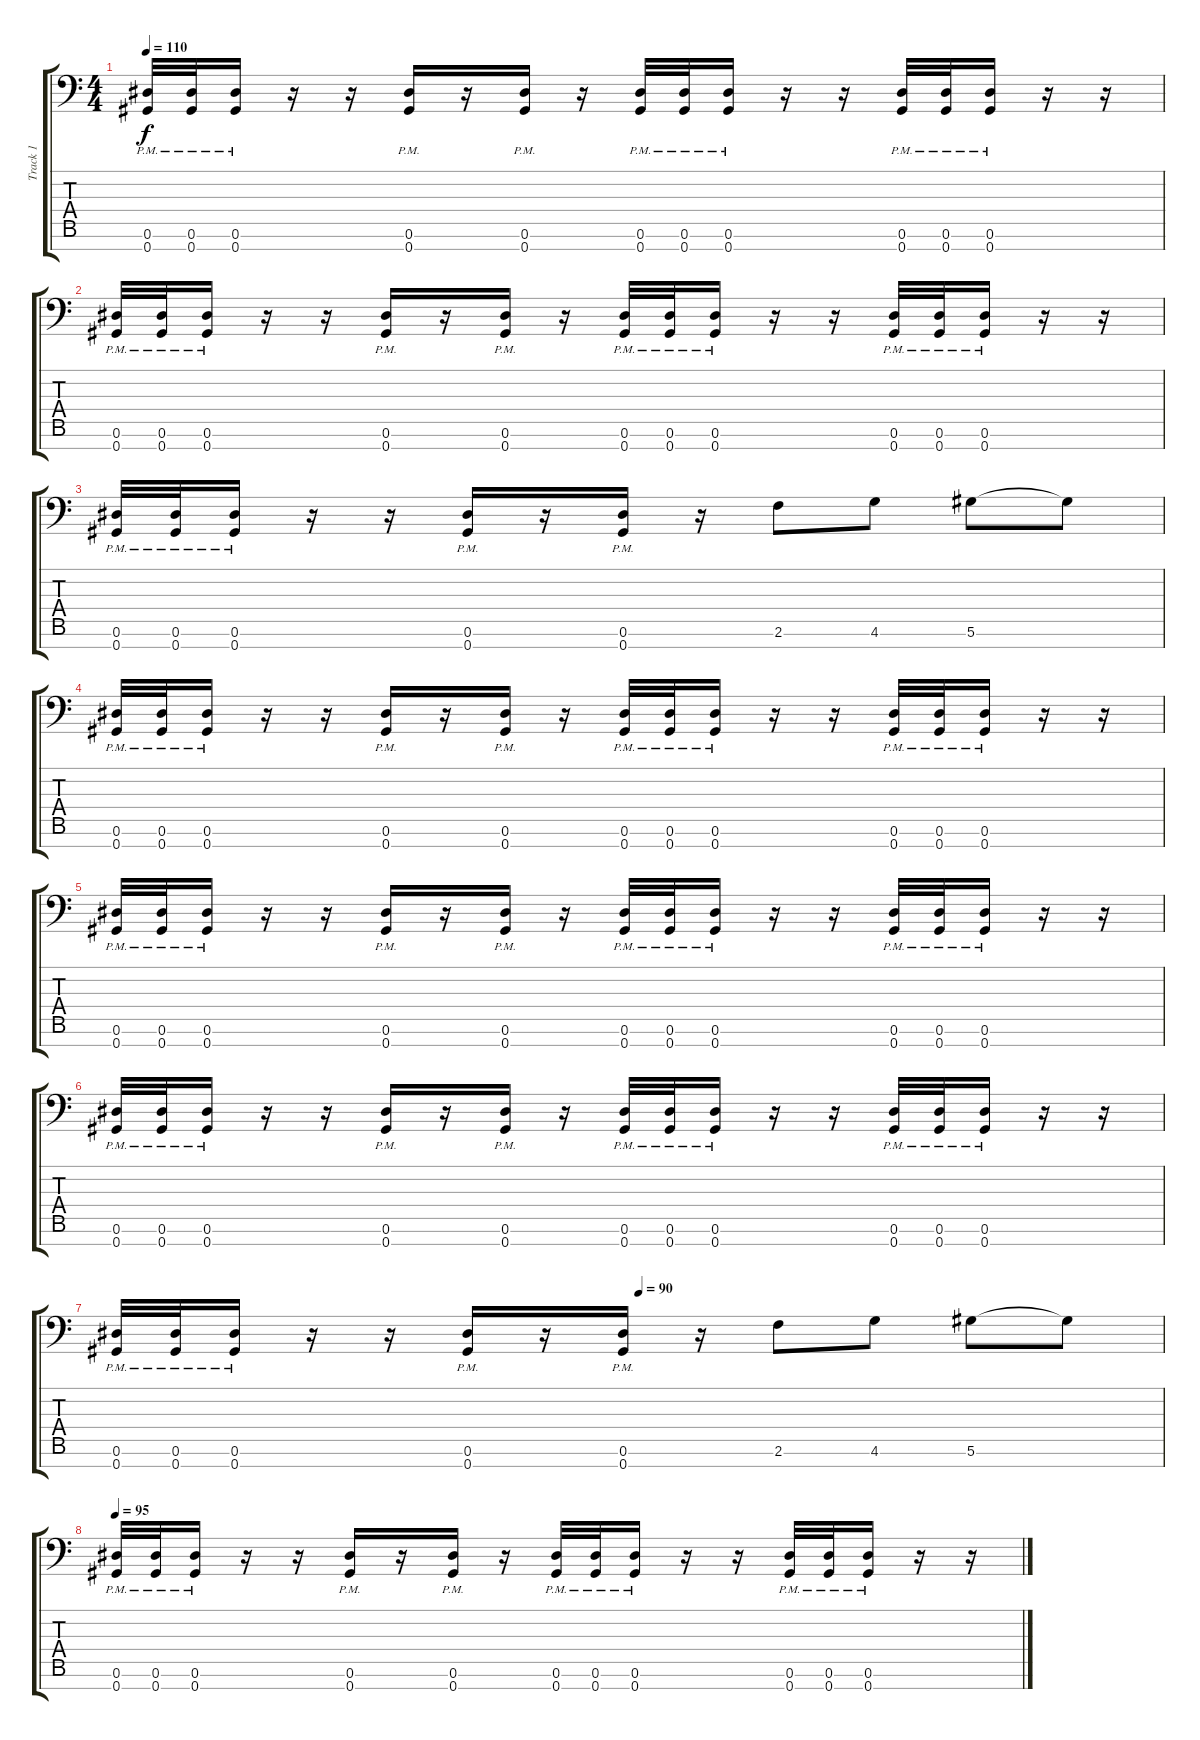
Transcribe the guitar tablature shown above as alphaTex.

\track ("Track 1" "Track 1") {instrument distortionguitar}
\staff {score tabs}
\tuning (Eb4 Bb3 Gb3 Db3 Ab2 Eb2 Ab1) {hide}
\ts (4 4)
\tempo 110
\clef f4
\ks c
(0.6{pm} 0.7{pm}).32{dy f} (0.6{pm} 0.7{pm}).32 (0.6{pm} 0.7{pm}).16 r.16 r.16 (0.6{pm} 0.7{pm}).16 r.16 (0.6{pm} 0.7{pm}).16 r.16 (0.6{pm} 0.7{pm}).32 (0.6{pm} 0.7{pm}).32 (0.6{pm} 0.7{pm}).16 r.16 r.16 (0.6{pm} 0.7{pm}).32 (0.6{pm} 0.7{pm}).32 (0.6{pm} 0.7{pm}).16 r.16 r.16 |
(0.6{pm} 0.7{pm}).32 (0.6{pm} 0.7{pm}).32 (0.6{pm} 0.7{pm}).16 r.16 r.16 (0.6{pm} 0.7{pm}).16 r.16 (0.6{pm} 0.7{pm}).16 r.16 (0.6{pm} 0.7{pm}).32 (0.6{pm} 0.7{pm}).32 (0.6{pm} 0.7{pm}).16 r.16 r.16 (0.6{pm} 0.7{pm}).32 (0.6{pm} 0.7{pm}).32 (0.6{pm} 0.7{pm}).16 r.16 r.16 |
(0.6{pm} 0.7{pm}).32 (0.6{pm} 0.7{pm}).32 (0.6{pm} 0.7{pm}).16 r.16 r.16 (0.6{pm} 0.7{pm}).16 r.16 (0.6{pm} 0.7{pm}).16 r.16 2.6.8 4.6.8 5.6.8 5.6{t}.8 |
(0.6{pm} 0.7{pm}).32 (0.6{pm} 0.7{pm}).32 (0.6{pm} 0.7{pm}).16 r.16 r.16 (0.6{pm} 0.7{pm}).16 r.16 (0.6{pm} 0.7{pm}).16 r.16 (0.6{pm} 0.7{pm}).32 (0.6{pm} 0.7{pm}).32 (0.6{pm} 0.7{pm}).16 r.16 r.16 (0.6{pm} 0.7{pm}).32 (0.6{pm} 0.7{pm}).32 (0.6{pm} 0.7{pm}).16 r.16 r.16 |
(0.6{pm} 0.7{pm}).32 (0.6{pm} 0.7{pm}).32 (0.6{pm} 0.7{pm}).16 r.16 r.16 (0.6{pm} 0.7{pm}).16 r.16 (0.6{pm} 0.7{pm}).16 r.16 (0.6{pm} 0.7{pm}).32 (0.6{pm} 0.7{pm}).32 (0.6{pm} 0.7{pm}).16 r.16 r.16 (0.6{pm} 0.7{pm}).32 (0.6{pm} 0.7{pm}).32 (0.6{pm} 0.7{pm}).16 r.16 r.16 |
(0.6{pm} 0.7{pm}).32 (0.6{pm} 0.7{pm}).32 (0.6{pm} 0.7{pm}).16 r.16 r.16 (0.6{pm} 0.7{pm}).16 r.16 (0.6{pm} 0.7{pm}).16 r.16 (0.6{pm} 0.7{pm}).32 (0.6{pm} 0.7{pm}).32 (0.6{pm} 0.7{pm}).16 r.16 r.16 (0.6{pm} 0.7{pm}).32 (0.6{pm} 0.7{pm}).32 (0.6{pm} 0.7{pm}).16 r.16 r.16 |
\tempo (90 0.5)
(0.6{pm} 0.7{pm}).32 (0.6{pm} 0.7{pm}).32 (0.6{pm} 0.7{pm}).16 r.16 r.16 (0.6{pm} 0.7{pm}).16 r.16 (0.6{pm} 0.7{pm}).16 r.16 2.6.8 4.6.8 5.6.8 5.6{t}.8 |
\tempo 95
(0.6{pm} 0.7{pm}).32 (0.6{pm} 0.7{pm}).32 (0.6{pm} 0.7{pm}).16 r.16 r.16 (0.6{pm} 0.7{pm}).16 r.16 (0.6{pm} 0.7{pm}).16 r.16 (0.6{pm} 0.7{pm}).32 (0.6{pm} 0.7{pm}).32 (0.6{pm} 0.7{pm}).16 r.16 r.16 (0.6{pm} 0.7{pm}).32 (0.6{pm} 0.7{pm}).32 (0.6{pm} 0.7{pm}).16 r.16 r.16
